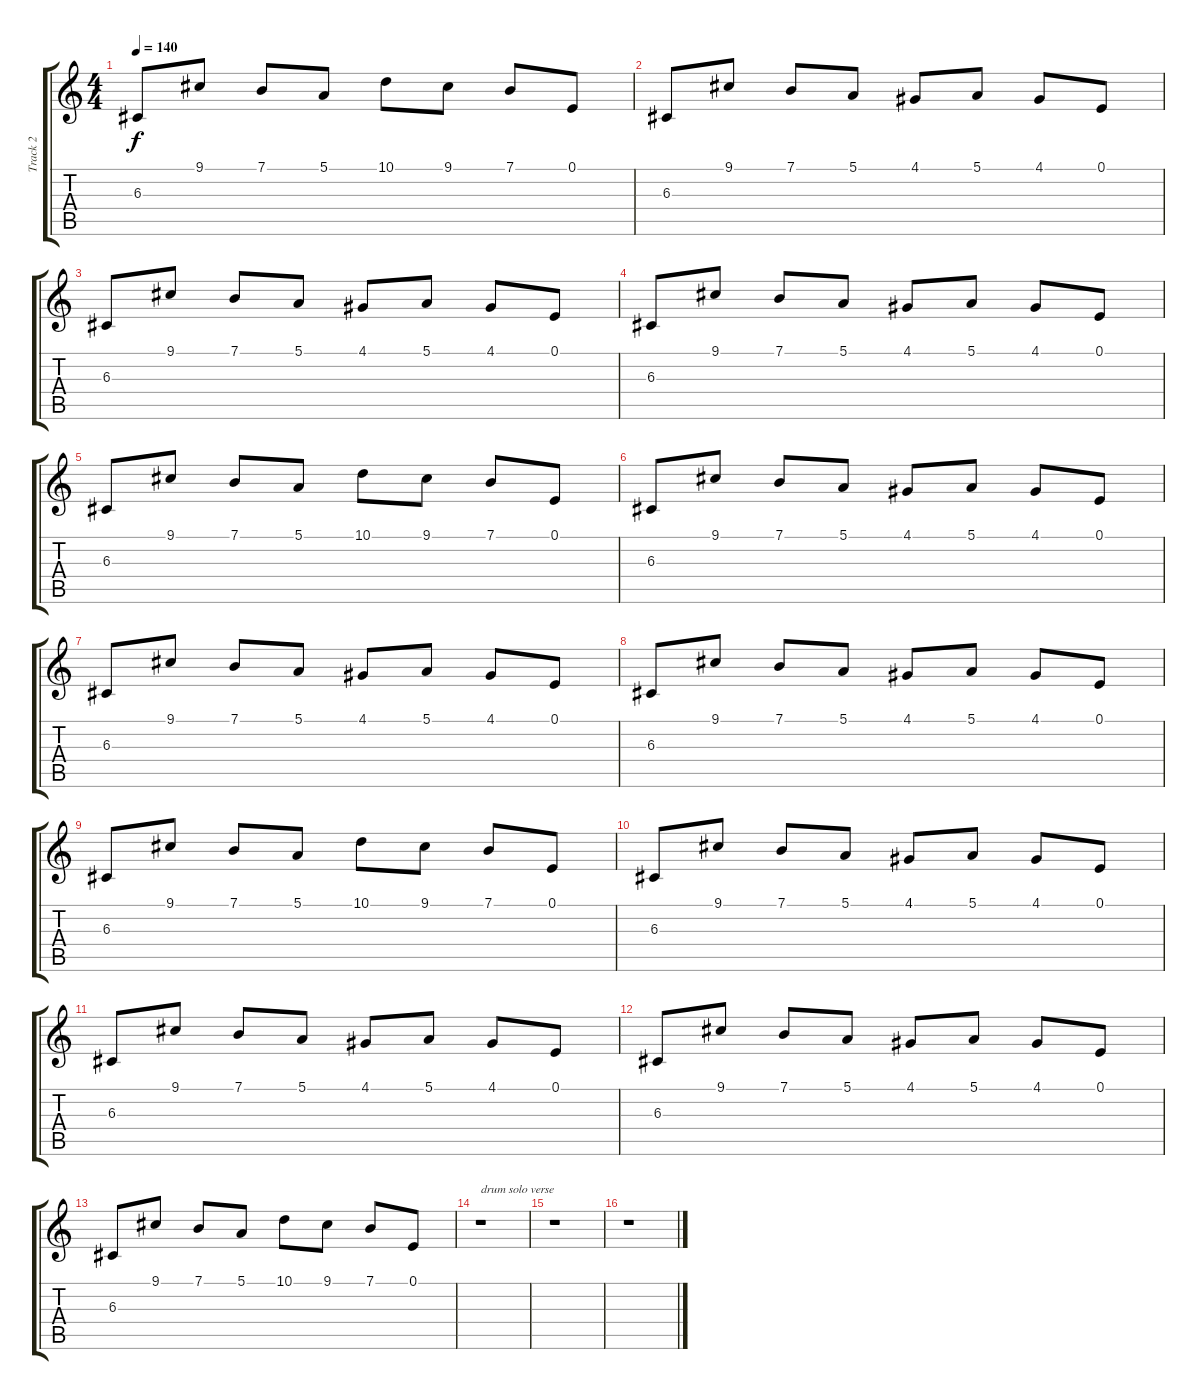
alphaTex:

\track ("Track 2" "Track 2") {instrument honkytonkpiano}
\staff {score tabs}
\tuning (E4 B3 G3 D3 A2 E2) {hide}
\ts (4 4)
\tempo 140
\clef g2
\ks c
6.3.8{dy f} 9.1.8 7.1.8 5.1.8 10.1.8 9.1.8 7.1.8 0.1.8 |
6.3.8 9.1.8 7.1.8 5.1.8 4.1.8 5.1.8 4.1.8 0.1.8 |
6.3.8 9.1.8 7.1.8 5.1.8 4.1.8 5.1.8 4.1.8 0.1.8 |
6.3.8 9.1.8 7.1.8 5.1.8 4.1.8 5.1.8 4.1.8 0.1.8 |
6.3.8 9.1.8 7.1.8 5.1.8 10.1.8 9.1.8 7.1.8 0.1.8 |
6.3.8 9.1.8 7.1.8 5.1.8 4.1.8 5.1.8 4.1.8 0.1.8 |
6.3.8 9.1.8 7.1.8 5.1.8 4.1.8 5.1.8 4.1.8 0.1.8 |
6.3.8 9.1.8 7.1.8 5.1.8 4.1.8 5.1.8 4.1.8 0.1.8 |
6.3.8 9.1.8 7.1.8 5.1.8 10.1.8 9.1.8 7.1.8 0.1.8 |
6.3.8 9.1.8 7.1.8 5.1.8 4.1.8 5.1.8 4.1.8 0.1.8 |
6.3.8 9.1.8 7.1.8 5.1.8 4.1.8 5.1.8 4.1.8 0.1.8 |
6.3.8 9.1.8 7.1.8 5.1.8 4.1.8 5.1.8 4.1.8 0.1.8 |
6.3.8 9.1.8 7.1.8 5.1.8 10.1.8 9.1.8 7.1.8 0.1.8 |
r.1{txt "drum solo verse"} |
r.1 |
r.1
